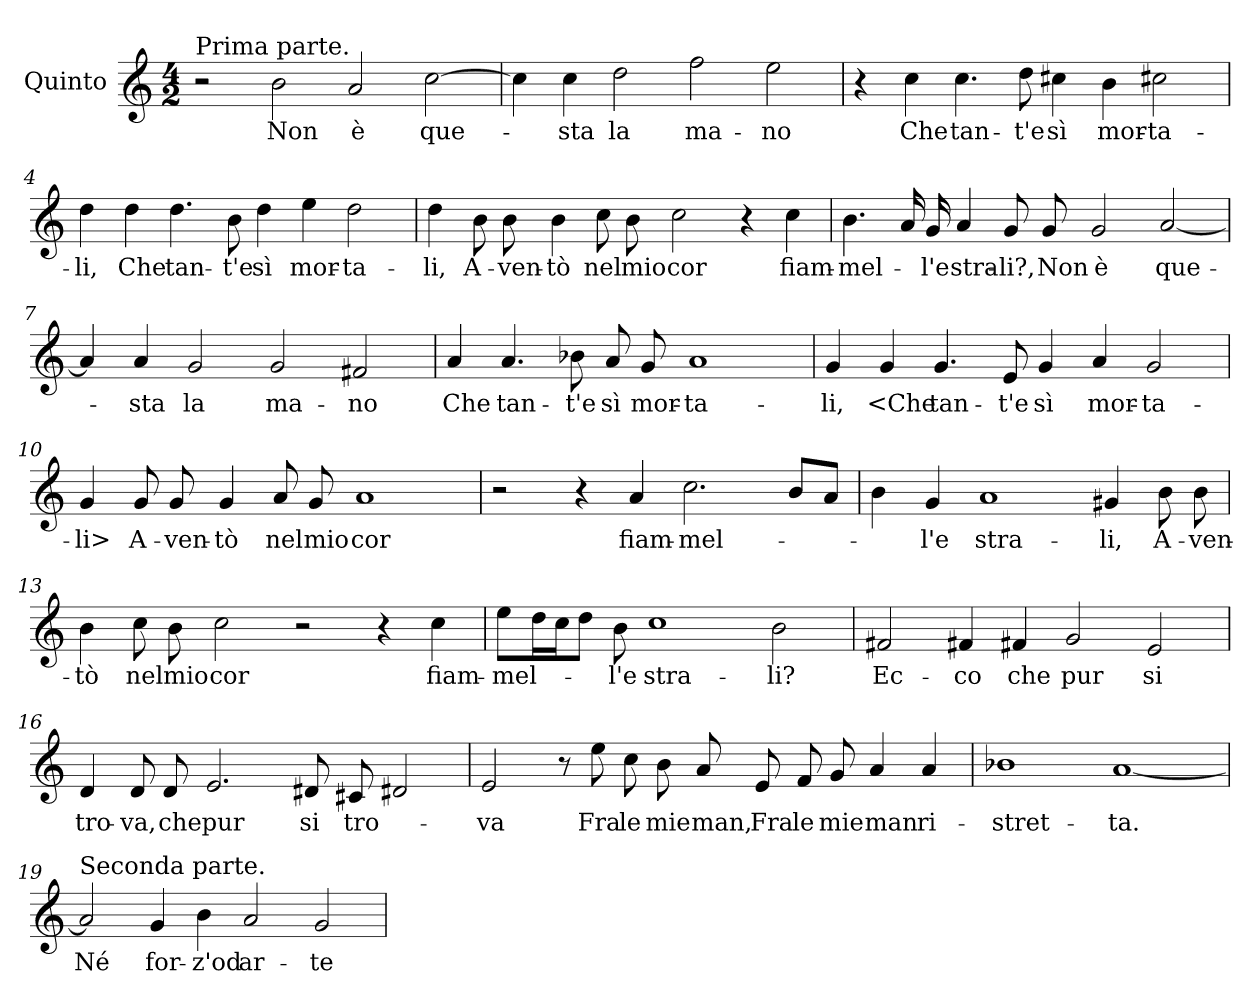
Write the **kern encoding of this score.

**kern	**text
*part1	*part1
*staff1	*staff1
*I"Quinto	*
*clefG2	*
*k[]	*
*M4/2	*
=1	=1
!LO:TX:a:t=Prima parte.	!
2r	.
2b	Non
2a	è
[2cc	que-
=2	=2
4cc]	.
4cc	-sta
2dd	la
2ff	ma-
2ee	-no
=3	=3
4r	.
4cc	Che
4.cc	tan-
8dd	-t'e
4cc#X	sì
4b	mor-
2cc#X	-ta-
=4	=4
4dd	-li,
4dd	Che
4.dd	tan-
8b	-t'e
4dd	sì
4ee	mor-
2dd	-ta-
=5	=5
4dd	-li,
8b	A-
8b	-ven-
4b	-tò
8cc	nel
8b	mio
2cc	cor
4r	.
4cc	fiam-
=6	=6
4.b	-mel-
16a	.
16g	-l'e
4a	stra-
8g	-li?,
8g	Non
2g	è
[2a	que-
=7	=7
4a]	.
4a	-sta
2g	la
2g	ma-
2f#X	-no
=8	=8
4a	Che
4.a	tan-
8b-X	-t'e
8a	sì
8g	mor-
1a	-ta-
=9	=9
4g	-li,
4g	<Che
4.g	tan-
8e	-t'e
4g	sì
4a	mor-
2g	-ta-
=10	=10
4g	-li>
8g	A-
8g	-ven-
4g	-tò
8a	nel
8g	mio
1a	cor
=11	=11
2r	.
4r	.
4a	fiam-
2.cc	-mel-
8bL	.
8aJ	.
=12	=12
4b	.
4g	-l'e
1a	stra-
4g#X	-li,
8b	A-
8b	-ven-
=13	=13
4b	-tò
8cc	nel
8b	mio
2cc	cor
2r	.
4r	.
4cc	fiam-
=14	=14
8eeL	-mel-
16ddL	.
16ccJ	.
8ddJ	.
8b	-l'e
1cc	stra-
2b	-li?
=15	=15
2f#X	Ec-
4f#X	-co
4f#X	che
2g	pur
2e	si
=16	=16
4d	tro-
8d	-va,
8d	che
2.e	pur
8d#X	si
8c#X	tro-
2d#X	.
=17	=17
2e	-va
8r	.
8ee	Fra
8cc	le
8b	mie
8a	man,
8e	Fra
8f	le
8g	mie
4a	man
4a	ri-
=18	=18
1b-X	-stret-
[1a	-ta.
=19	=19
!LO:TX:a:t=Seconda parte.	!
2a]	Né
4g	for-
4b	-z'od
2a	ar-
2g	-te
=	=
*-	*-
